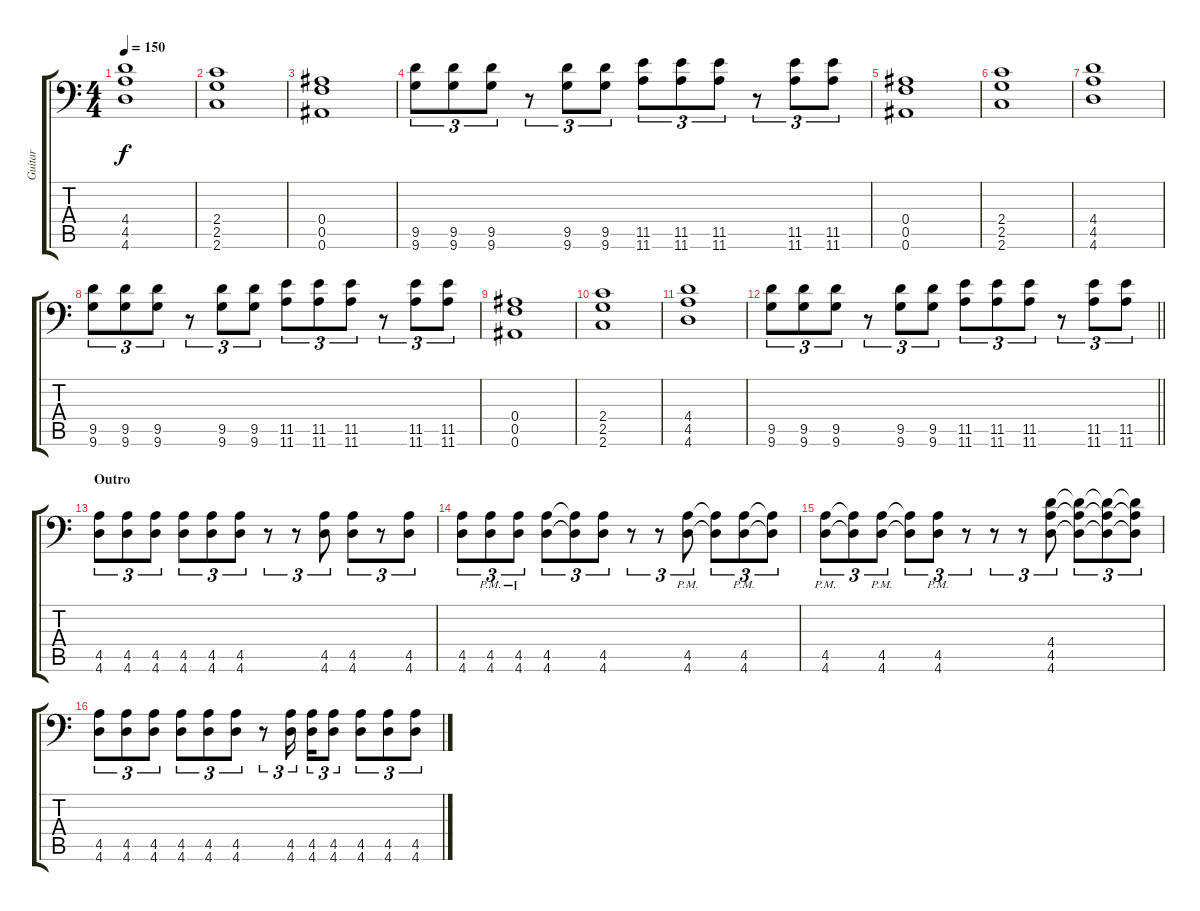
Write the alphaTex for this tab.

\track ("Guitar" "Guitar") {instrument distortionguitar}
\staff {score tabs}
\tuning (C4 G3 Eb3 Bb2 F2 Bb1) {hide}
\ts (4 4)
\tempo 150
\clef f4
\ks c
(4.4 4.5 4.6).1{dy f} |
(2.4 2.5 2.6).1 |
(0.4 0.5 0.6).1 |
(9.5 9.6).8{tu (3 2)} (9.5 9.6).8{tu (3 2)} (9.5 9.6).8{tu (3 2)} r.8{tu (3 2)} (9.5 9.6).8{tu (3 2)} (9.5 9.6).8{tu (3 2)} (11.5 11.6).8{tu (3 2)} (11.5 11.6).8{tu (3 2)} (11.5 11.6).8{tu (3 2)} r.8{tu (3 2)} (11.5 11.6).8{tu (3 2)} (11.5 11.6).8{tu (3 2)} |
(0.4 0.5 0.6).1 |
(2.4 2.5 2.6).1 |
(4.4 4.5 4.6).1 |
(9.5 9.6).8{tu (3 2)} (9.5 9.6).8{tu (3 2)} (9.5 9.6).8{tu (3 2)} r.8{tu (3 2)} (9.5 9.6).8{tu (3 2)} (9.5 9.6).8{tu (3 2)} (11.5 11.6).8{tu (3 2)} (11.5 11.6).8{tu (3 2)} (11.5 11.6).8{tu (3 2)} r.8{tu (3 2)} (11.5 11.6).8{tu (3 2)} (11.5 11.6).8{tu (3 2)} |
(0.4 0.5 0.6).1 |
(2.4 2.5 2.6).1 |
(4.4 4.5 4.6).1 |
\barLineRight lightlight
(9.5 9.6).8{tu (3 2)} (9.5 9.6).8{tu (3 2)} (9.5 9.6).8{tu (3 2)} r.8{tu (3 2)} (9.5 9.6).8{tu (3 2)} (9.5 9.6).8{tu (3 2)} (11.5 11.6).8{tu (3 2)} (11.5 11.6).8{tu (3 2)} (11.5 11.6).8{tu (3 2)} r.8{tu (3 2)} (11.5 11.6).8{tu (3 2)} (11.5 11.6).8{tu (3 2)} |
\section ("" "Outro")
(4.5 4.6).8{tu (3 2)} (4.5 4.6).8{tu (3 2)} (4.5 4.6).8{tu (3 2)} (4.5 4.6).8{tu (3 2)} (4.5 4.6).8{tu (3 2)} (4.5 4.6).8{tu (3 2)} r.8{tu (3 2)} r.8{tu (3 2)} (4.5 4.6).8{tu (3 2)} (4.5 4.6).8{tu (3 2)} r.8{tu (3 2)} (4.5 4.6).8{tu (3 2)} |
(4.5 4.6).8{tu (3 2)} (4.5{pm} 4.6{pm}).8{tu (3 2)} (4.5{pm} 4.6{pm}).8{tu (3 2)} (4.5 4.6).8{tu (3 2)} (4.5{t} 4.6{t}).8{tu (3 2)} (4.5 4.6).8{tu (3 2)} r.8{tu (3 2)} r.8{tu (3 2)} (4.5{pm} 4.6{pm}).8{tu (3 2)} (4.5{t} 4.6{t}).8{tu (3 2)} (4.5{pm} 4.6{pm}).8{tu (3 2)} (4.5{t} 4.6{t}).8{tu (3 2)} |
(4.5{pm} 4.6{pm}).8{tu (3 2)} (4.5{t} 4.6{t}).8{tu (3 2)} (4.5{pm} 4.6{pm}).8{tu (3 2)} (4.5{t} 4.6{t}).8{tu (3 2)} (4.5{pm} 4.6{pm}).8{tu (3 2)} r.8{tu (3 2)} r.8{tu (3 2)} r.8{tu (3 2)} (4.4 4.5 4.6).8{tu (3 2)} (4.4{t} 4.5{t} 4.6{t}).8{tu (3 2)} (4.4{t} 4.5{t} 4.6{t}).8{tu (3 2)} (4.4{t} 4.5{t} 4.6{t}).8{tu (3 2)} |
(4.5 4.6).8{tu (3 2)} (4.5 4.6).8{tu (3 2)} (4.5 4.6).8{tu (3 2)} (4.5 4.6).8{tu (3 2)} (4.5 4.6).8{tu (3 2)} (4.5 4.6).8{tu (3 2)} r.8{tu (3 2)} (4.5 4.6).16{tu (3 2) beam splitsecondary} (4.5 4.6).16{tu (3 2)} (4.5 4.6).8{tu (3 2)} (4.5 4.6).8{tu (3 2)} (4.5 4.6).8{tu (3 2)} (4.5 4.6).8{tu (3 2)}
